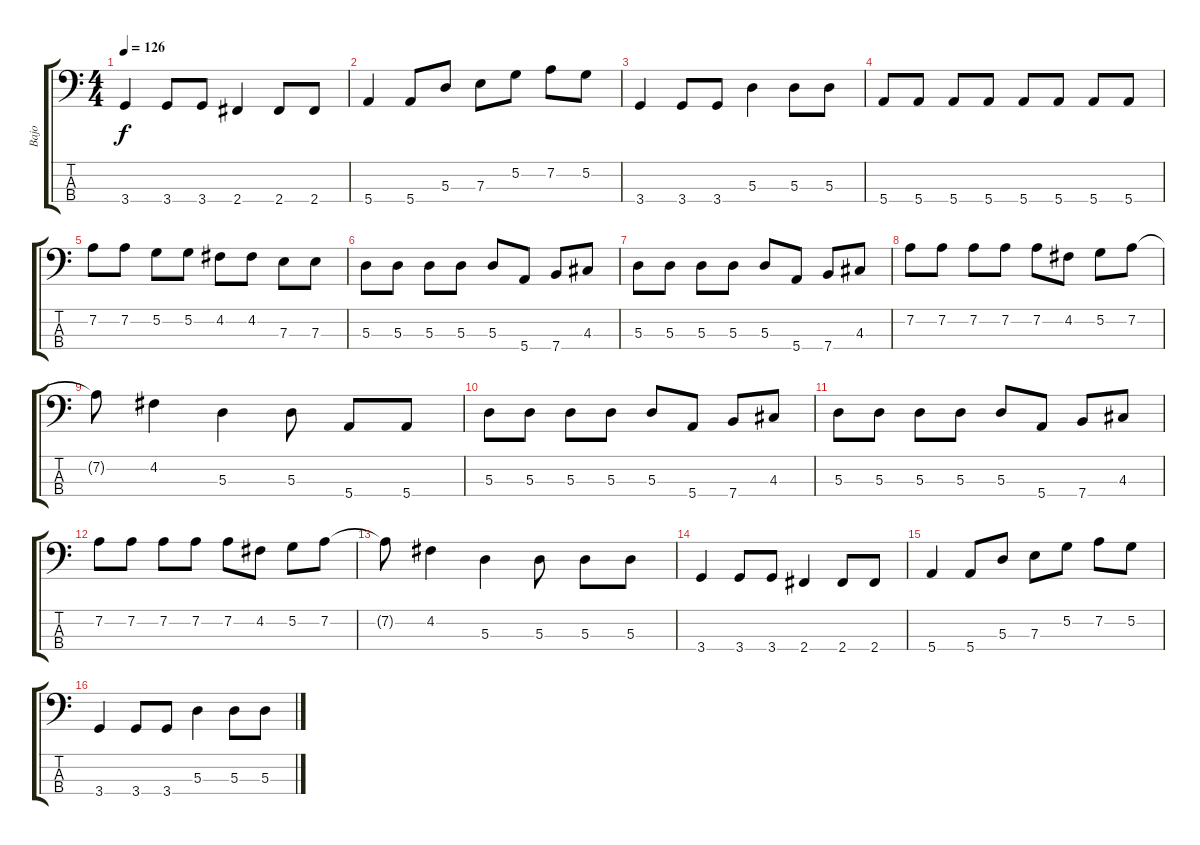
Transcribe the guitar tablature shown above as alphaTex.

\track ("Bajo" "Bajo") {instrument electricbassfinger}
\staff {score tabs}
\tuning (G2 D2 A1 E1) {hide}
\ts (4 4)
\tempo 126
\clef f4
\ks c
3.4.4{dy f} 3.4.8 3.4.8 2.4.4 2.4.8 2.4.8 |
5.4.4 5.4.8 5.3.8 7.3.8 5.2.8 7.2.8 5.2.8 |
3.4.4 3.4.8 3.4.8 5.3.4 5.3.8 5.3.8 |
5.4.8 5.4.8 5.4.8 5.4.8 5.4.8 5.4.8 5.4.8 5.4.8 |
7.2.8 7.2.8 5.2.8 5.2.8 4.2.8 4.2.8 7.3.8 7.3.8 |
5.3.8 5.3.8 5.3.8 5.3.8 5.3.8 5.4.8 7.4.8 4.3.8 |
5.3.8 5.3.8 5.3.8 5.3.8 5.3.8 5.4.8 7.4.8 4.3.8 |
7.2.8 7.2.8 7.2.8 7.2.8 7.2.8 4.2.8 5.2.8 7.2.8 |
7.2{t}.8 4.2.4 5.3.4 5.3.8 5.4.8 5.4.8 |
5.3.8 5.3.8 5.3.8 5.3.8 5.3.8 5.4.8 7.4.8 4.3.8 |
5.3.8 5.3.8 5.3.8 5.3.8 5.3.8 5.4.8 7.4.8 4.3.8 |
7.2.8 7.2.8 7.2.8 7.2.8 7.2.8 4.2.8 5.2.8 7.2.8 |
7.2{t}.8 4.2.4 5.3.4 5.3.8 5.3.8 5.3.8 |
3.4.4 3.4.8 3.4.8 2.4.4 2.4.8 2.4.8 |
5.4.4 5.4.8 5.3.8 7.3.8 5.2.8 7.2.8 5.2.8 |
3.4.4 3.4.8 3.4.8 5.3.4 5.3.8 5.3.8
